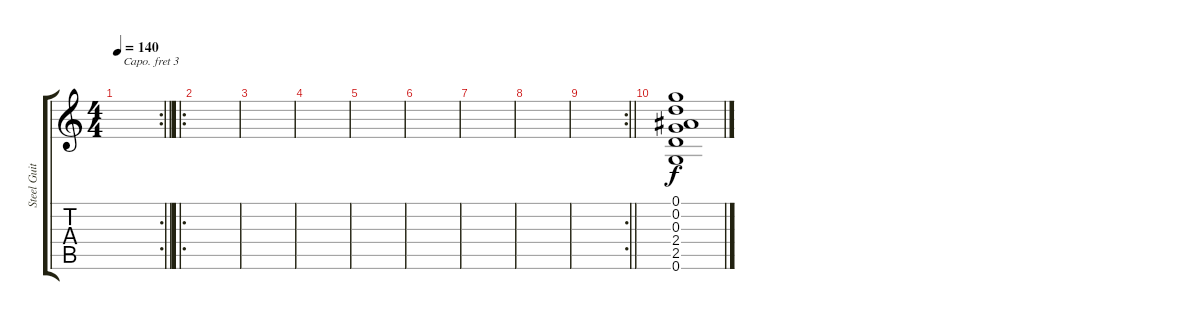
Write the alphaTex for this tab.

\track ("Steel Guitar" "Steel Guit") {instrument acousticguitarsteel}
\staff {score tabs}
\capo 3
\tuning (E4 B3 G3 D3 A2 E2) {hide}
\rc 2
\ts (4 4)
\tempo 140
\clef g2
\barLineRight lightlight
\ks c
|
\ro
|
|
|
|
|
|
|
\rc 2
\barLineRight lightlight
|
(0.1 0.2 0.3 2.4 2.5 0.6).1
